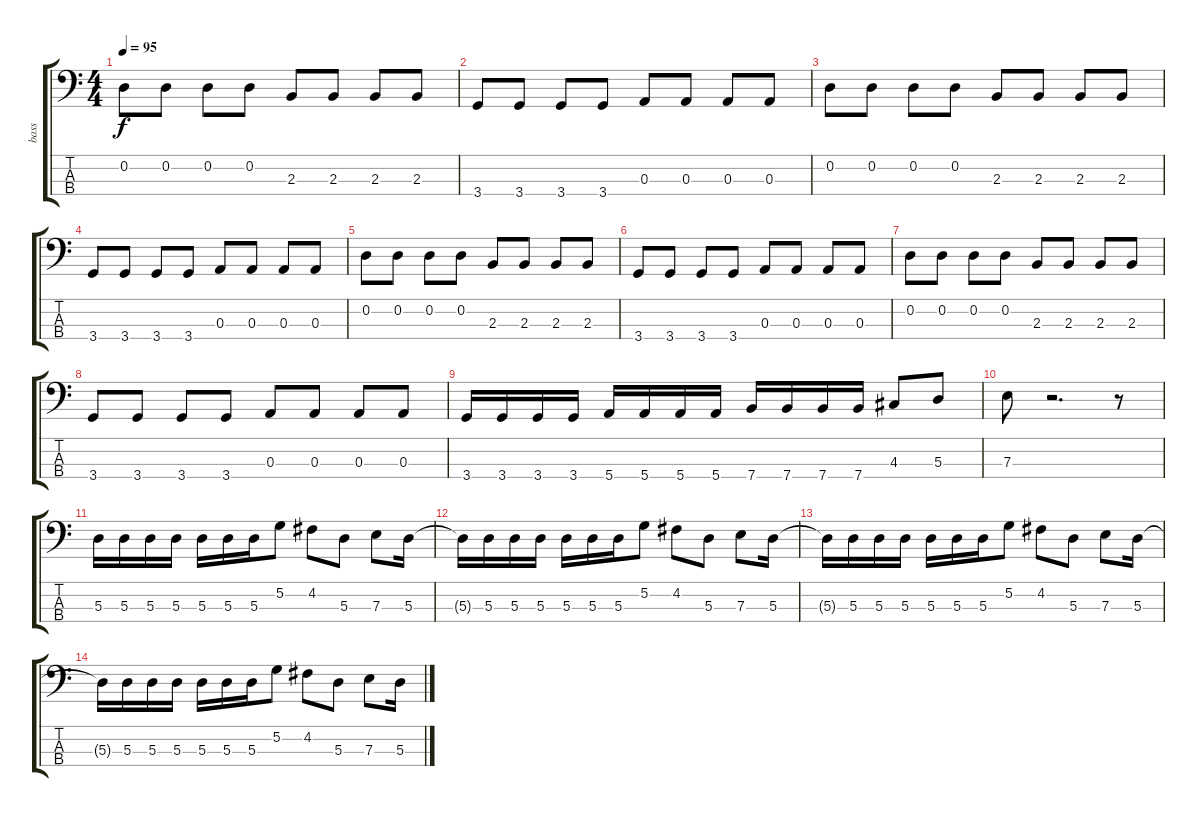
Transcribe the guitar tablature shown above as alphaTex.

\track ("bass" "bass") {instrument electricbasspick}
\staff {score tabs}
\tuning (G2 D2 A1 E1) {hide}
\ts (4 4)
\tempo 95
\clef f4
\ks c
0.2.8{dy f volume 10} 0.2.8 0.2.8 0.2.8 2.3.8 2.3.8 2.3.8 2.3.8 |
3.4.8 3.4.8 3.4.8 3.4.8 0.3.8 0.3.8 0.3.8 0.3.8 |
0.2.8 0.2.8 0.2.8 0.2.8 2.3.8 2.3.8 2.3.8 2.3.8 |
3.4.8 3.4.8 3.4.8 3.4.8 0.3.8 0.3.8 0.3.8 0.3.8 |
0.2.8 0.2.8 0.2.8 0.2.8 2.3.8 2.3.8 2.3.8 2.3.8 |
3.4.8 3.4.8 3.4.8 3.4.8 0.3.8 0.3.8 0.3.8 0.3.8 |
0.2.8 0.2.8 0.2.8 0.2.8 2.3.8 2.3.8 2.3.8 2.3.8 |
3.4.8 3.4.8 3.4.8 3.4.8 0.3.8 0.3.8 0.3.8 0.3.8 |
3.4.16{volume 13} 3.4.16 3.4.16 3.4.16 5.4.16 5.4.16 5.4.16 5.4.16 7.4.16 7.4.16 7.4.16 7.4.16 4.3.8 5.3.8 |
7.3.8 r.2{d} r.8 |
5.3.16 5.3.16 5.3.16 5.3.16 5.3.16 5.3.16 5.3.16 5.2.8 4.2.8 5.3.8 7.3.8 5.3.16 |
5.3{t}.16 5.3.16 5.3.16 5.3.16 5.3.16 5.3.16 5.3.16 5.2.8 4.2.8 5.3.8 7.3.8 5.3.16 |
5.3{t}.16 5.3.16 5.3.16 5.3.16 5.3.16 5.3.16 5.3.16 5.2.8 4.2.8 5.3.8 7.3.8 5.3.16 |
5.3{t}.16 5.3.16 5.3.16 5.3.16 5.3.16 5.3.16 5.3.16 5.2.8 4.2.8 5.3.8 7.3.8 5.3.16
